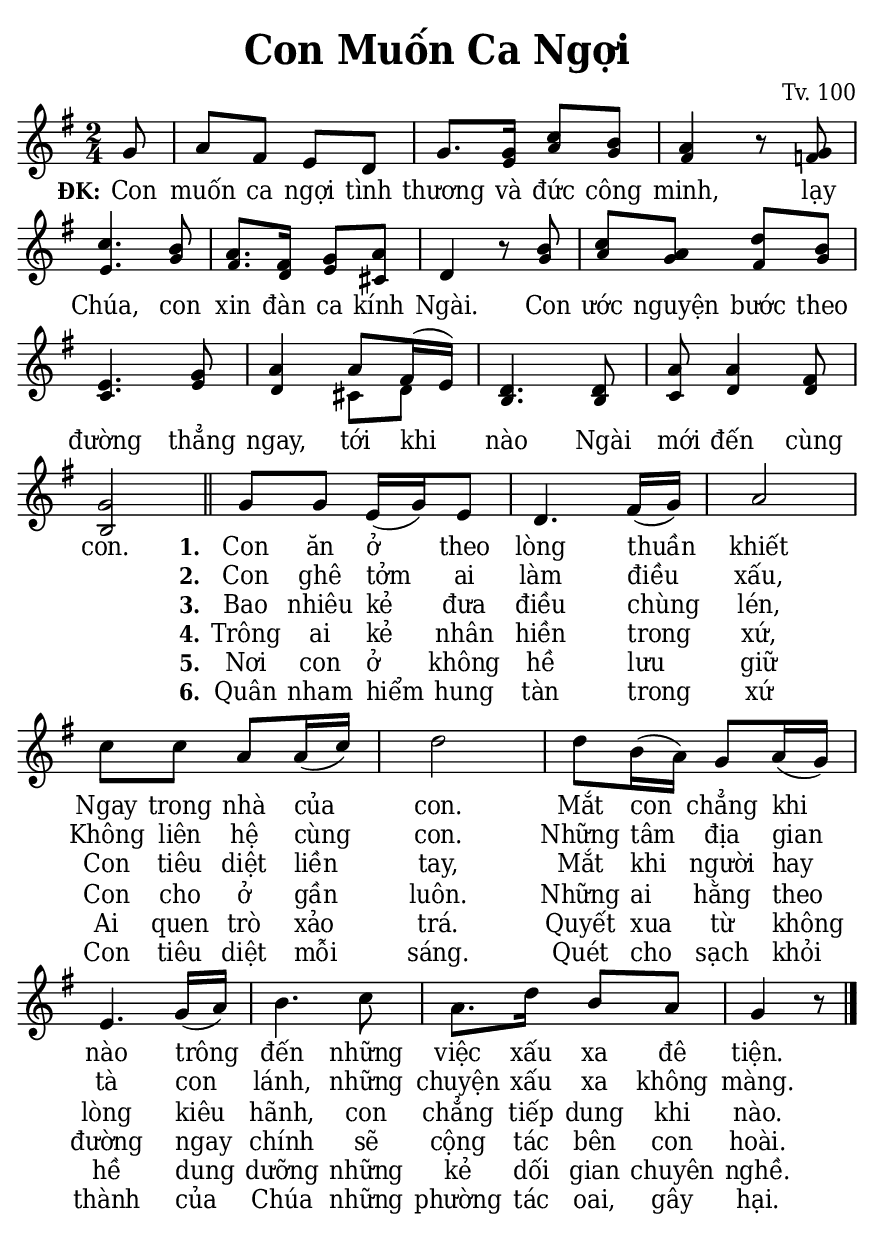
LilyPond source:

% Cài đặt chung\
\version "2.22.1"
\include "english.ly"

\header {
  title = \markup { \fontsize #1 "Con Muốn Ca Ngợi" }
  composer = "Tv. 100"
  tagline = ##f
}

% Nhạc phiên khúc
nhacPhienKhucSop = \relative c'' {
  \partial 8 g8 |
  a fs e d |
  g8. g16 c8 b |
  a4 r8 g |
  c4. b8 |
  a8. fs16 g8 a |
  d,4 r8 b' |
  c a d b |
  e,4. g8 |
  a4 a8 fs16 (e) |
  d4. d8 |
  a' a4 fs8 |
  g2 \bar "||"
  
  g8 g e16 (g) e8 |
  d4. fs16 (g) |
  a2 |
  c8 c a a16 (c) |
  d2 |
  d8 b16 (a) g8 a16 (g) |
  e4. g16 (a) |
  b4. c8 |
  a8. d16 b8 a |
  g4 r8 \bar "|."
}

nhacPhienKhucAlto = \relative c'' {
  g8 |
  a fs e d |
  g8. e16 a8 g |
  fs4 r8 f! |
  e4. g8 |
  fs8. d16 e8 cs |
  d4 r8 g |
  a g fs g |
  c,4. e8 |
  d4 cs8 [d] |
  b4. b8 |
  c d4 d8 |
  b2
}

% Lời phiên khúc
loiPhienKhucSop = \lyrics {
  \set stanza = "ĐK:"
  Con muốn ca ngợi tình thương và đức công minh,
  lạy Chúa, con xin đàn ca kính Ngài.
  Con ước nguyện bước theo đường thẳng ngay,
  tới khi nào Ngài mới đến cùng con.
  <<
    {
      \set stanza = "1."
      Con ăn ở theo lòng thuần khiết
      Ngay trong nhà của con.
      Mắt con chẳng khi nào trông đến
      những việc xấu xa đê tiện.
    }
    \new Lyrics {
	    \set associatedVoice = "beSop"
	    \set stanza = "2."
	    Con ghê tởm ai làm điều xấu,
	    Không liên hệ cùng con.
	    Những tâm địa gian tà con lánh,
	    những chuyện xấu xa không màng.
    }
    \new Lyrics {
	    \set associatedVoice = "beSop"
	    \set stanza = "3."
	    Bao nhiêu kẻ đưa điều chùng lén,
	    Con tiêu diệt liền tay,
	    Mắt khi người hay lòng kiêu hãnh,
	    con chẳng tiếp dung khi nào.
    }
    \new Lyrics {
	    \set associatedVoice = "beSop"
	    \set stanza = "4."
	    Trông ai kẻ nhân hiền trong xứ,
	    Con cho ở gần luôn.
	    Những ai hằng theo đường ngay chính
	    sẽ cộng tác bên con hoài.
    }
    \new Lyrics {
	    \set associatedVoice = "beSop"
	    \set stanza = "5."
	    Nơi con ở không hề lưu giữ
	    Ai quen trò xảo trá.
	    Quyết xua từ không hề dung dưỡng
	    những kẻ dối gian chuyên nghề.
    }
    \new Lyrics {
	    \set associatedVoice = "beSop"
	    \set stanza = "6."
	    Quân nham hiểm hung tàn trong xứ
	    Con tiêu diệt mỗi sáng.
	    Quét cho sạch khỏi thành của Chúa
	    những phường tác oai, gây hại.
    }
  >>
}

% Dàn trang
\paper {
  #(set-paper-size "a5")
  top-margin = 3\mm
  bottom-margin = 3\mm
  left-margin = 3\mm
  right-margin = 3\mm
  indent = #0
  #(define fonts
	 (make-pango-font-tree "Deja Vu Serif Condensed"
	 		       "Deja Vu Serif Condensed"
			       "Deja Vu Serif Condensed"
			       (/ 20 20)))
  print-page-number = ##f
  page-count = #1
}

TongNhip = {
  \key g \major \time 2/4
  \set Timing.beamExceptions = #'()
  \set Timing.baseMoment = #(ly:make-moment 1/4)
}

% Đổi kích thước nốt cho bè phụ
notBePhu =
#(define-music-function (font-size music) (number? ly:music?)
   (for-some-music
     (lambda (m)
       (if (music-is-of-type? m 'rhythmic-event)
           (begin
             (set! (ly:music-property m 'tweaks)
                   (cons `(font-size . ,font-size)
                         (ly:music-property m 'tweaks)))
             #t)
           #f))
     music)
   music)

\score {
  \new ChoirStaff <<
    \new Staff \with {
        \consists "Merge_rests_engraver"
        printPartCombineTexts = ##f
      }
      <<
      \new Voice \TongNhip \partCombine 
        \nhacPhienKhucSop
        \notBePhu -1 { \nhacPhienKhucAlto }
      \new NullVoice = beSop \nhacPhienKhucSop
      \new Lyrics \lyricsto beSop \loiPhienKhucSop
      >>
  >>
  \layout {
    \override Lyrics.LyricSpace.minimum-distance = #1
    \override Score.BarNumber.break-visibility = ##(#f #f #f)
    \override Score.SpacingSpanner.uniform-stretching = ##t
  } 
}
